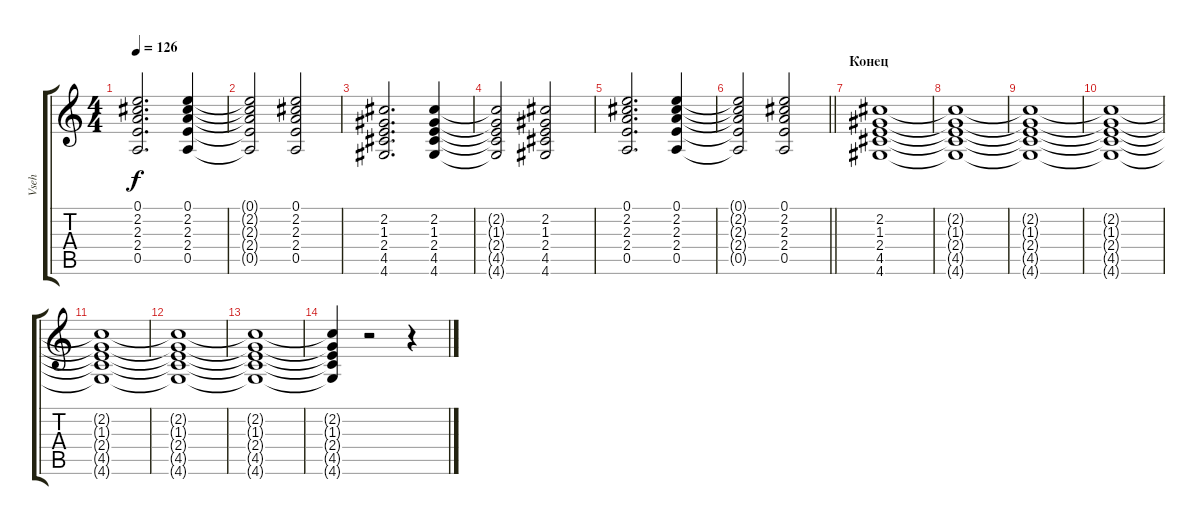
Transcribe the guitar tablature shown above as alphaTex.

\track ("Vseh" "Vseh") {instrument acousticguitarsteel}
\staff {score tabs}
\tuning (E4 B3 G3 D3 A2 E2) {hide}
\ts (4 4)
\tempo 126
\clef g2
\ks c
(0.1 2.2 2.3 2.4 0.5).2{d dy f} (0.1 2.2 2.3 2.4 0.5).4 |
(0.1{t} 2.2{t} 2.3{t} 2.4{t} 0.5{t}).2 (0.1 2.2 2.3 2.4 0.5).2 |
(2.2 1.3 2.4 4.5 4.6).2{d} (2.2 1.3 2.4 4.5 4.6).4 |
(2.2{t} 1.3{t} 2.4{t} 4.5{t} 4.6{t}).2 (2.2 1.3 2.4 4.5 4.6).2 |
(0.1 2.2 2.3 2.4 0.5).2{d} (0.1 2.2 2.3 2.4 0.5).4 |
\barLineRight lightlight
(0.1{t} 2.2{t} 2.3{t} 2.4{t} 0.5{t}).2 (0.1 2.2 2.3 2.4 0.5).2 |
\section ("" "Конец")
(2.2 1.3 2.4 4.5 4.6).1 |
(2.2{t} 1.3{t} 2.4{t} 4.5{t} 4.6{t}).1 |
(2.2{t} 1.3{t} 2.4{t} 4.5{t} 4.6{t}).1 |
(2.2{t} 1.3{t} 2.4{t} 4.5{t} 4.6{t}).1 |
(2.2{t} 1.3{t} 2.4{t} 4.5{t} 4.6{t}).1 |
(2.2{t} 1.3{t} 2.4{t} 4.5{t} 4.6{t}).1 |
(2.2{t} 1.3{t} 2.4{t} 4.5{t} 4.6{t}).1 |
(2.2{t} 1.3{t} 2.4{t} 4.5{t} 4.6{t}).4 r.2 r.4
